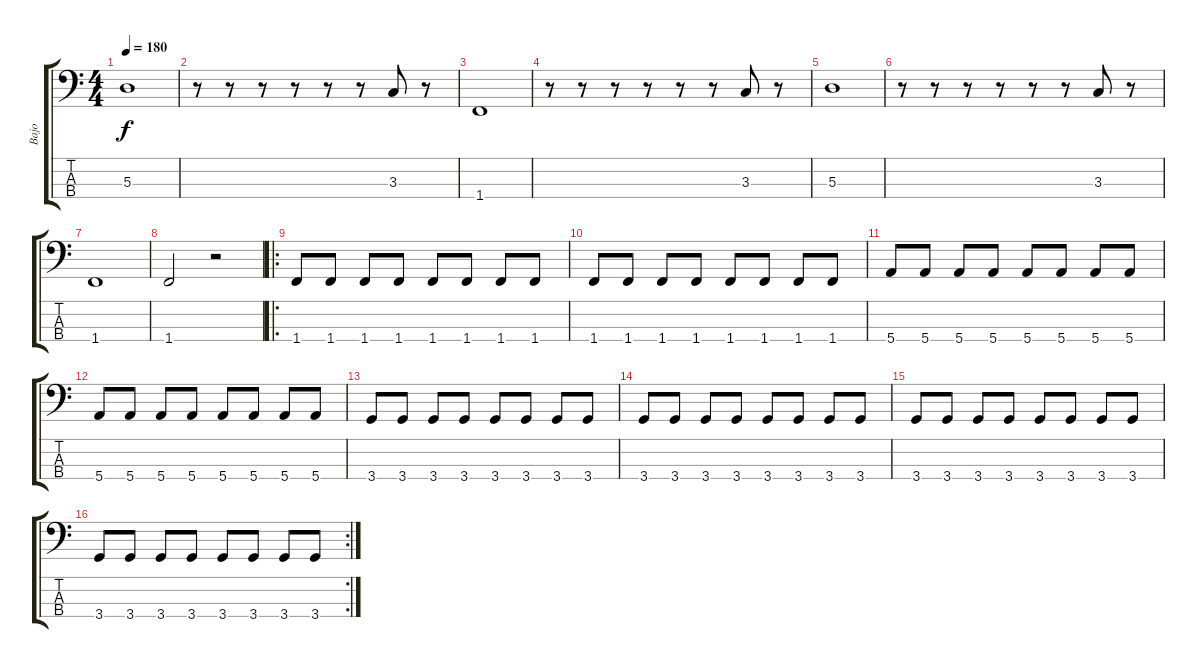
\track ("Bajo" "Bajo") {solo instrument electricbassfinger}
\staff {score tabs}
\tuning (G2 D2 A1 E1) {hide}
\ts (4 4)
\tempo 180
\clef f4
\ks c
5.3.1{dy f} |
r.8 r.8 r.8 r.8 r.8 r.8 3.3.8 r.8 |
1.4.1 |
r.8 r.8 r.8 r.8 r.8 r.8 3.3.8 r.8 |
5.3.1 |
r.8 r.8 r.8 r.8 r.8 r.8 3.3.8 r.8 |
1.4.1 |
1.4.2 r.2 |
\ro
1.4.8 1.4.8 1.4.8 1.4.8 1.4.8 1.4.8 1.4.8 1.4.8 |
1.4.8 1.4.8 1.4.8 1.4.8 1.4.8 1.4.8 1.4.8 1.4.8 |
5.4.8 5.4.8 5.4.8 5.4.8 5.4.8 5.4.8 5.4.8 5.4.8 |
5.4.8 5.4.8 5.4.8 5.4.8 5.4.8 5.4.8 5.4.8 5.4.8 |
3.4.8 3.4.8 3.4.8 3.4.8 3.4.8 3.4.8 3.4.8 3.4.8 |
3.4.8 3.4.8 3.4.8 3.4.8 3.4.8 3.4.8 3.4.8 3.4.8 |
3.4.8 3.4.8 3.4.8 3.4.8 3.4.8 3.4.8 3.4.8 3.4.8 |
\rc 2
3.4.8 3.4.8 3.4.8 3.4.8 3.4.8 3.4.8 3.4.8 3.4.8
